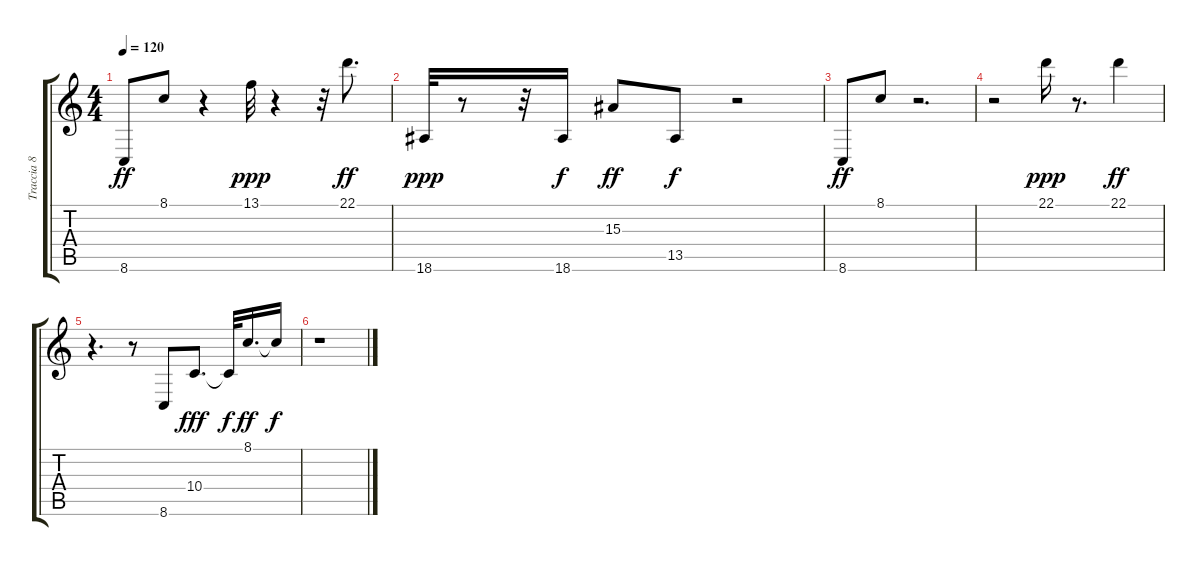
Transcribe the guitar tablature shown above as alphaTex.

\track ("Traccia 8" "Traccia 8") {instrument lead1square}
\staff {score tabs}
\tuning (E4 B3 G3 D3 A2 E2) {hide}
\ts (4 4)
\tempo 120
\clef g2
\ks c
8.6.8{dy ff} 8.1.8 r.4 13.1.32{dy ppp} r.4 r.32 22.1.8{d dy ff} |
18.6.32{dy ppp} r.8 r.32 18.6.16{dy f} 15.3.8{dy ff} 13.5.8{dy f} r.2 |
8.6.8{dy ff} 8.1.8 r.2{d} |
r.2 22.1.16{dy ppp} r.8{d} 22.1.4{dy ff} |
r.4{d} r.8 8.6.8 10.4.8{d dy fff} 10.4{t}.32{dy f} 8.1.16{d dy ff} 8.1{t}.16{dy f} |
r.1
